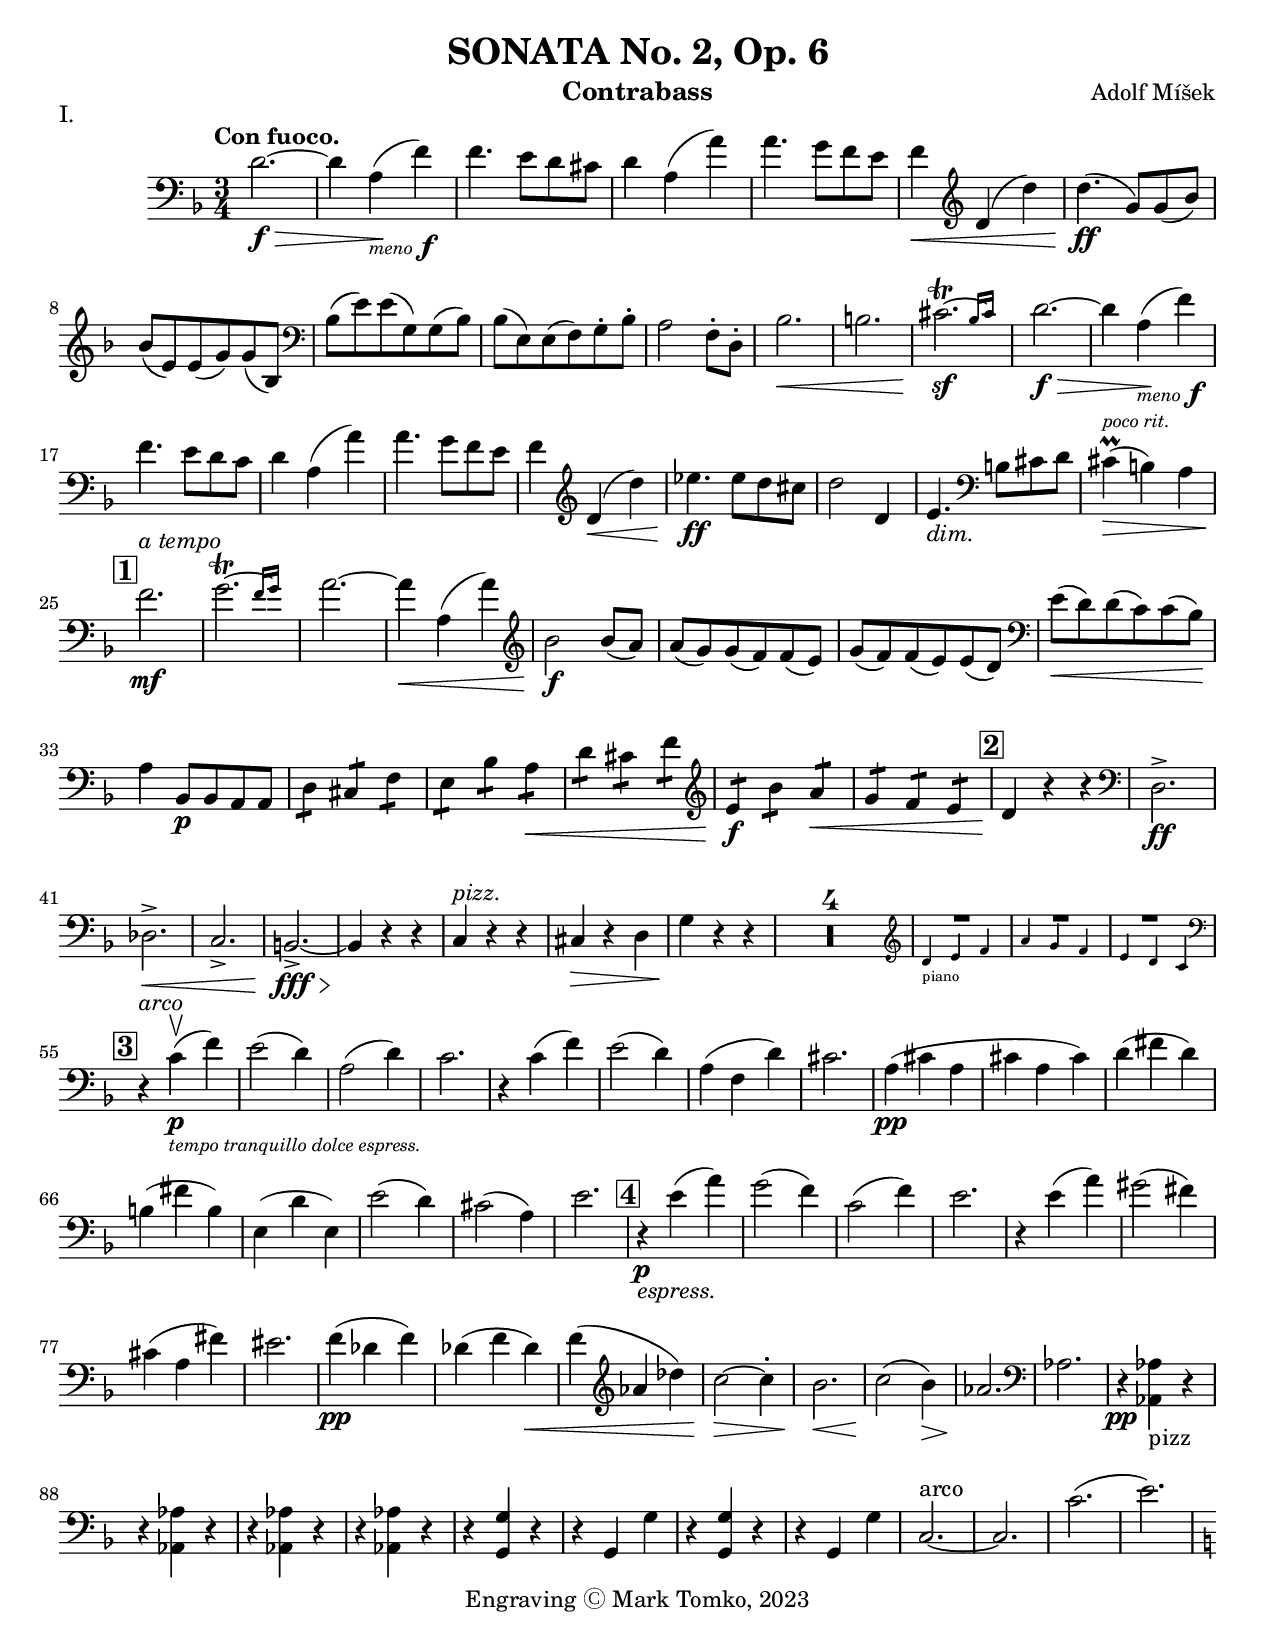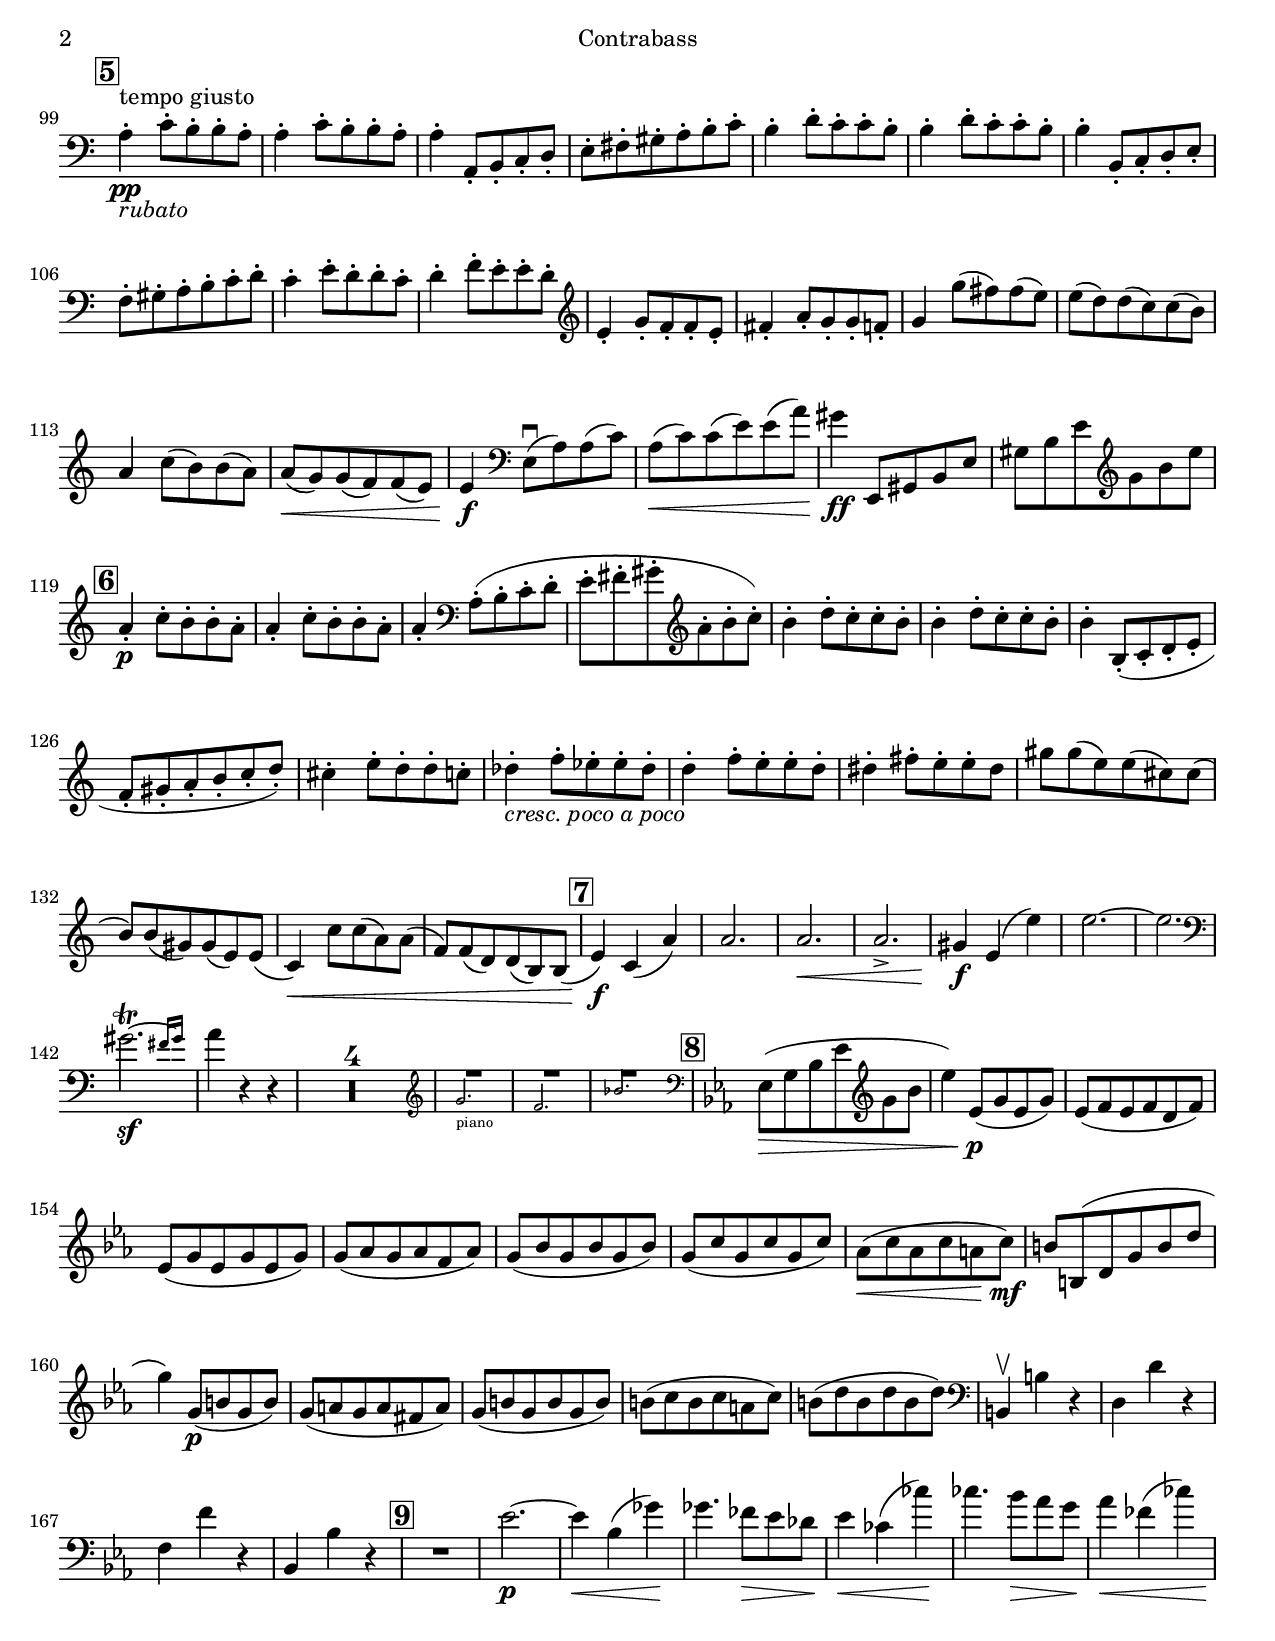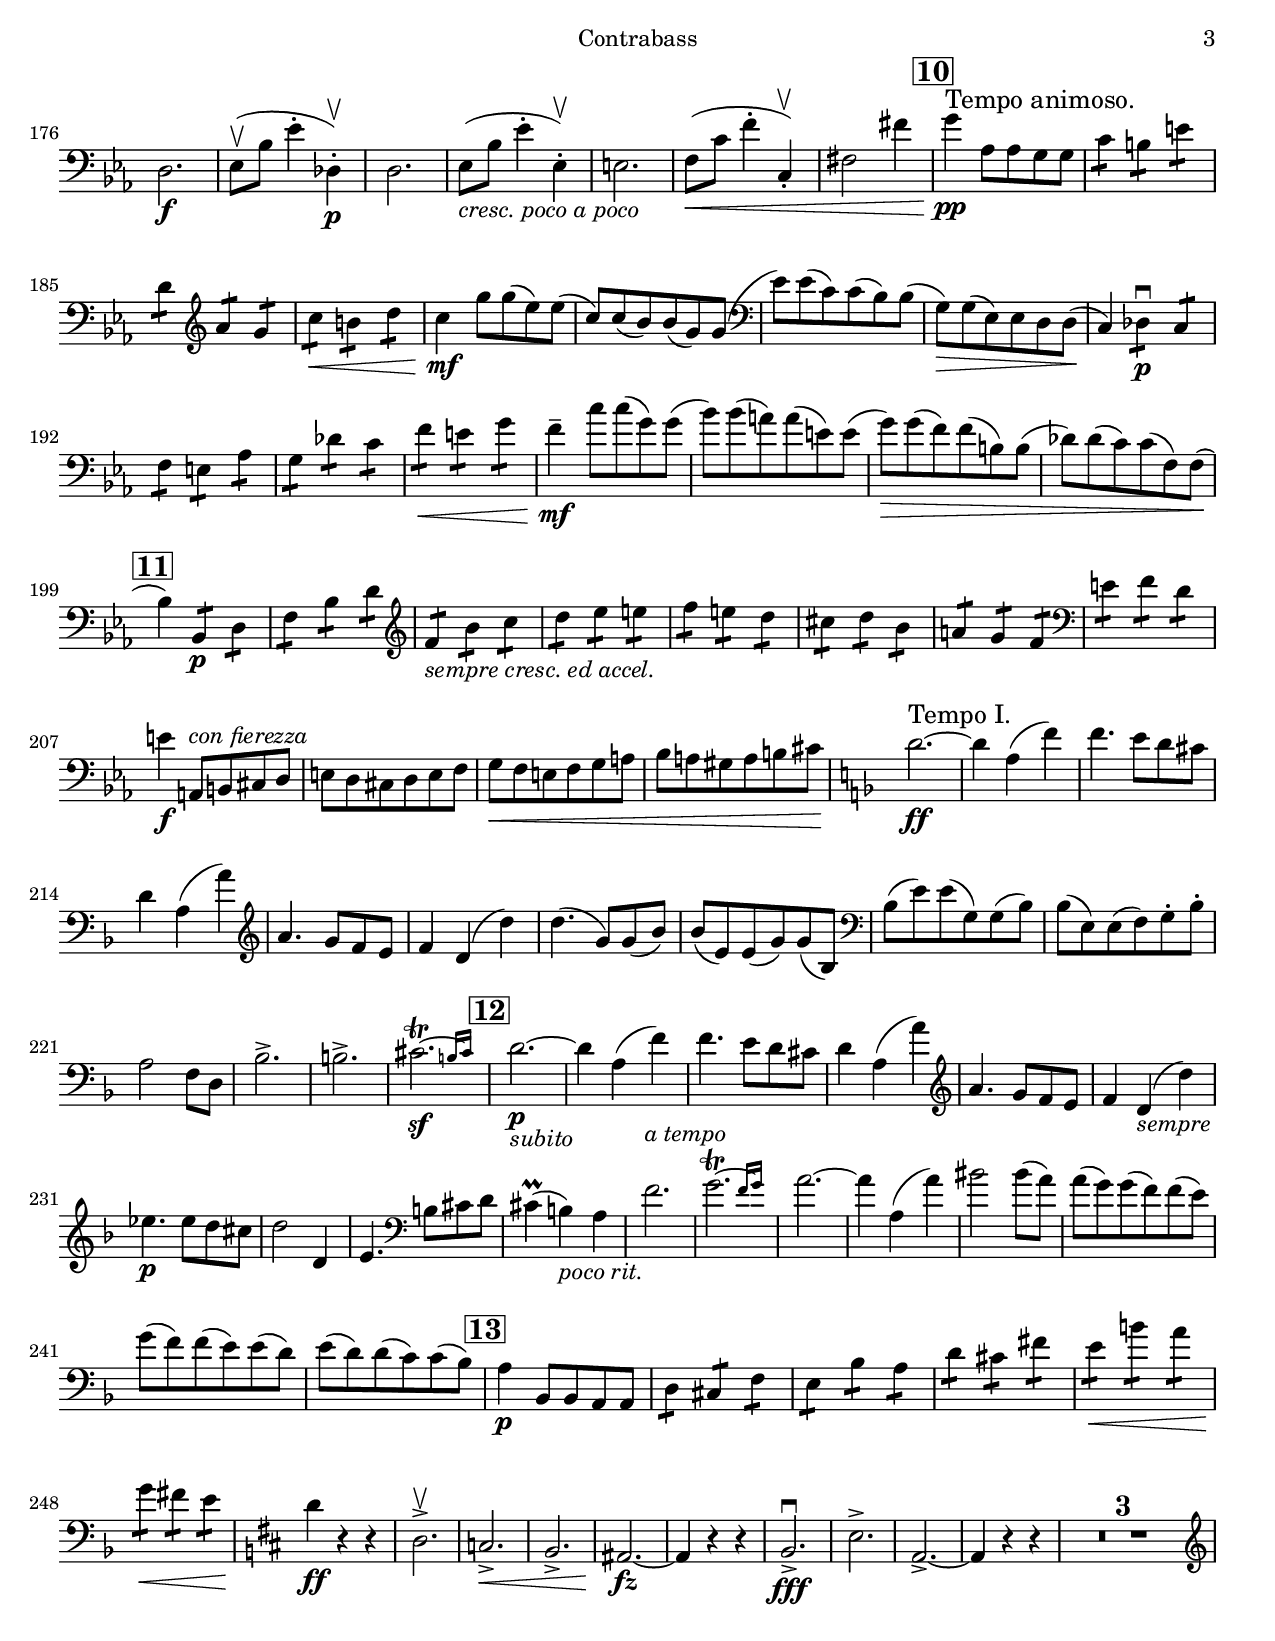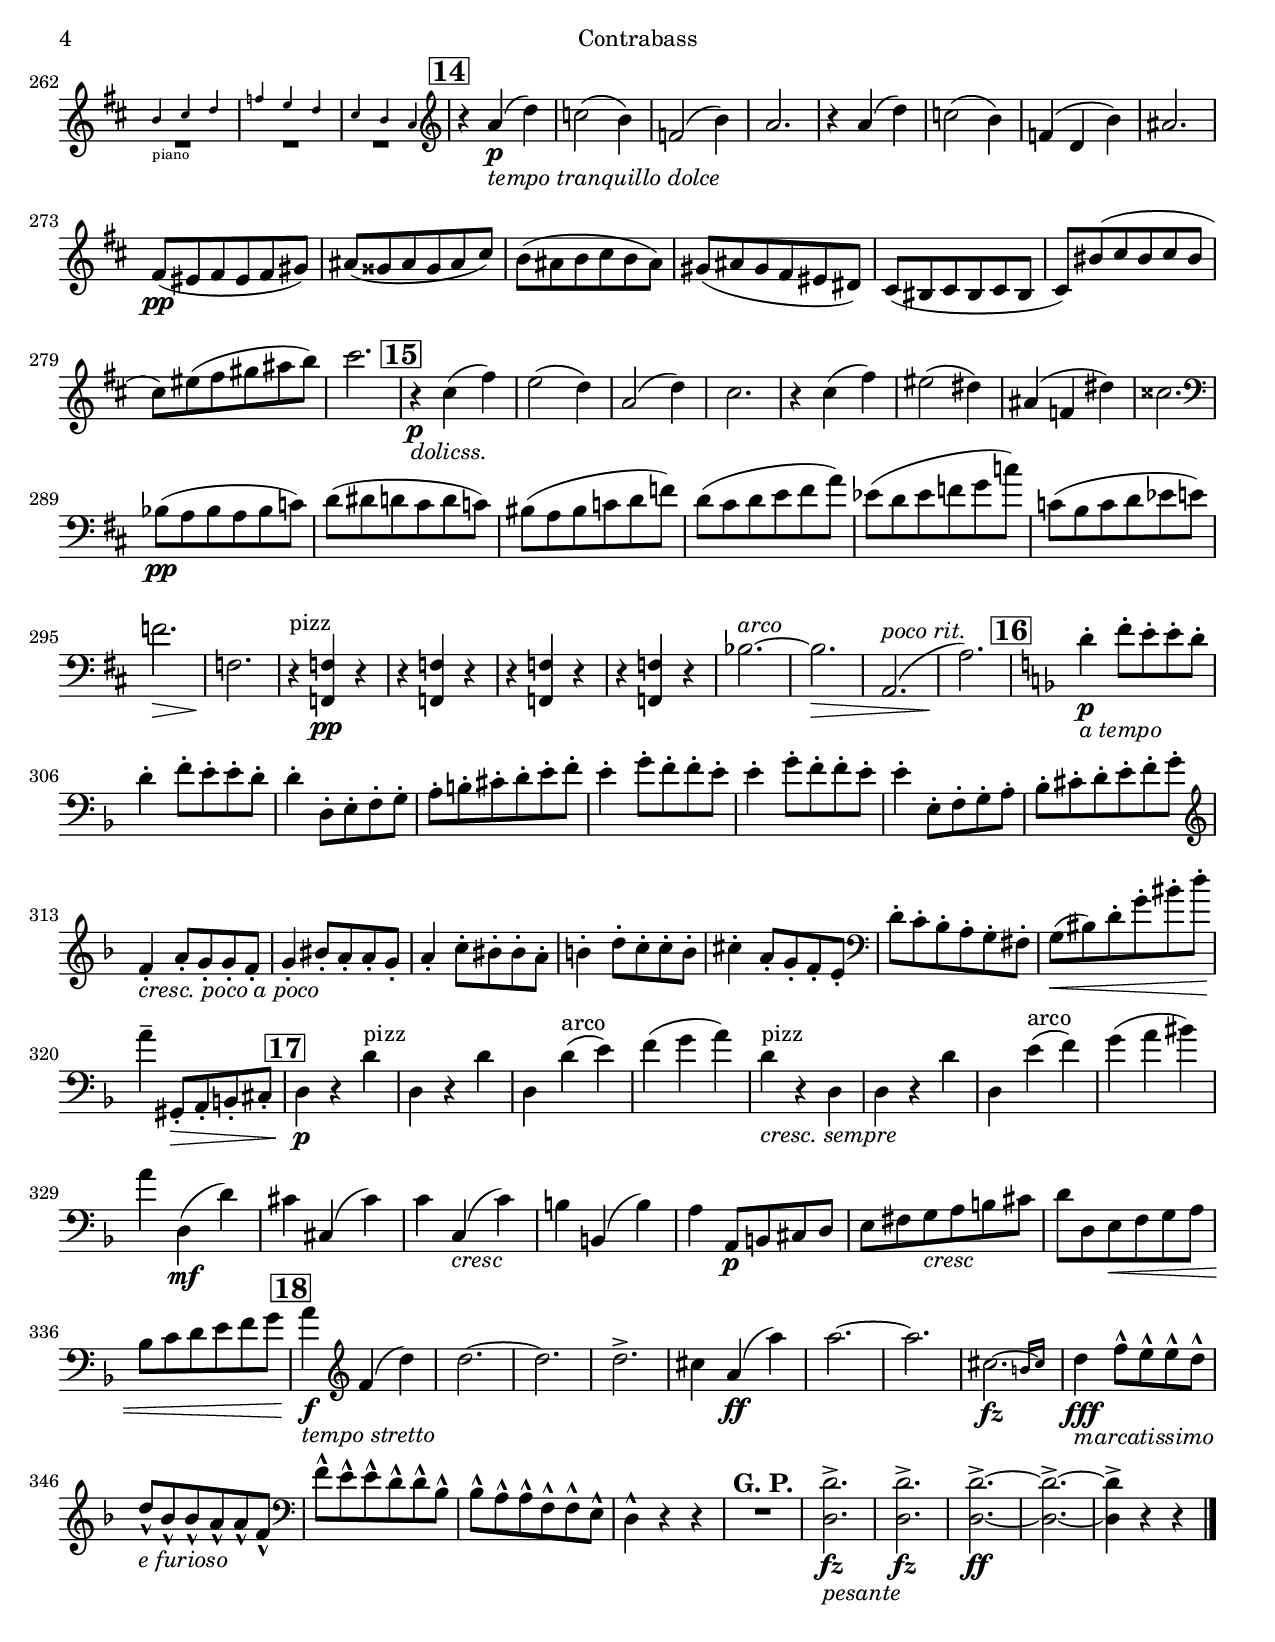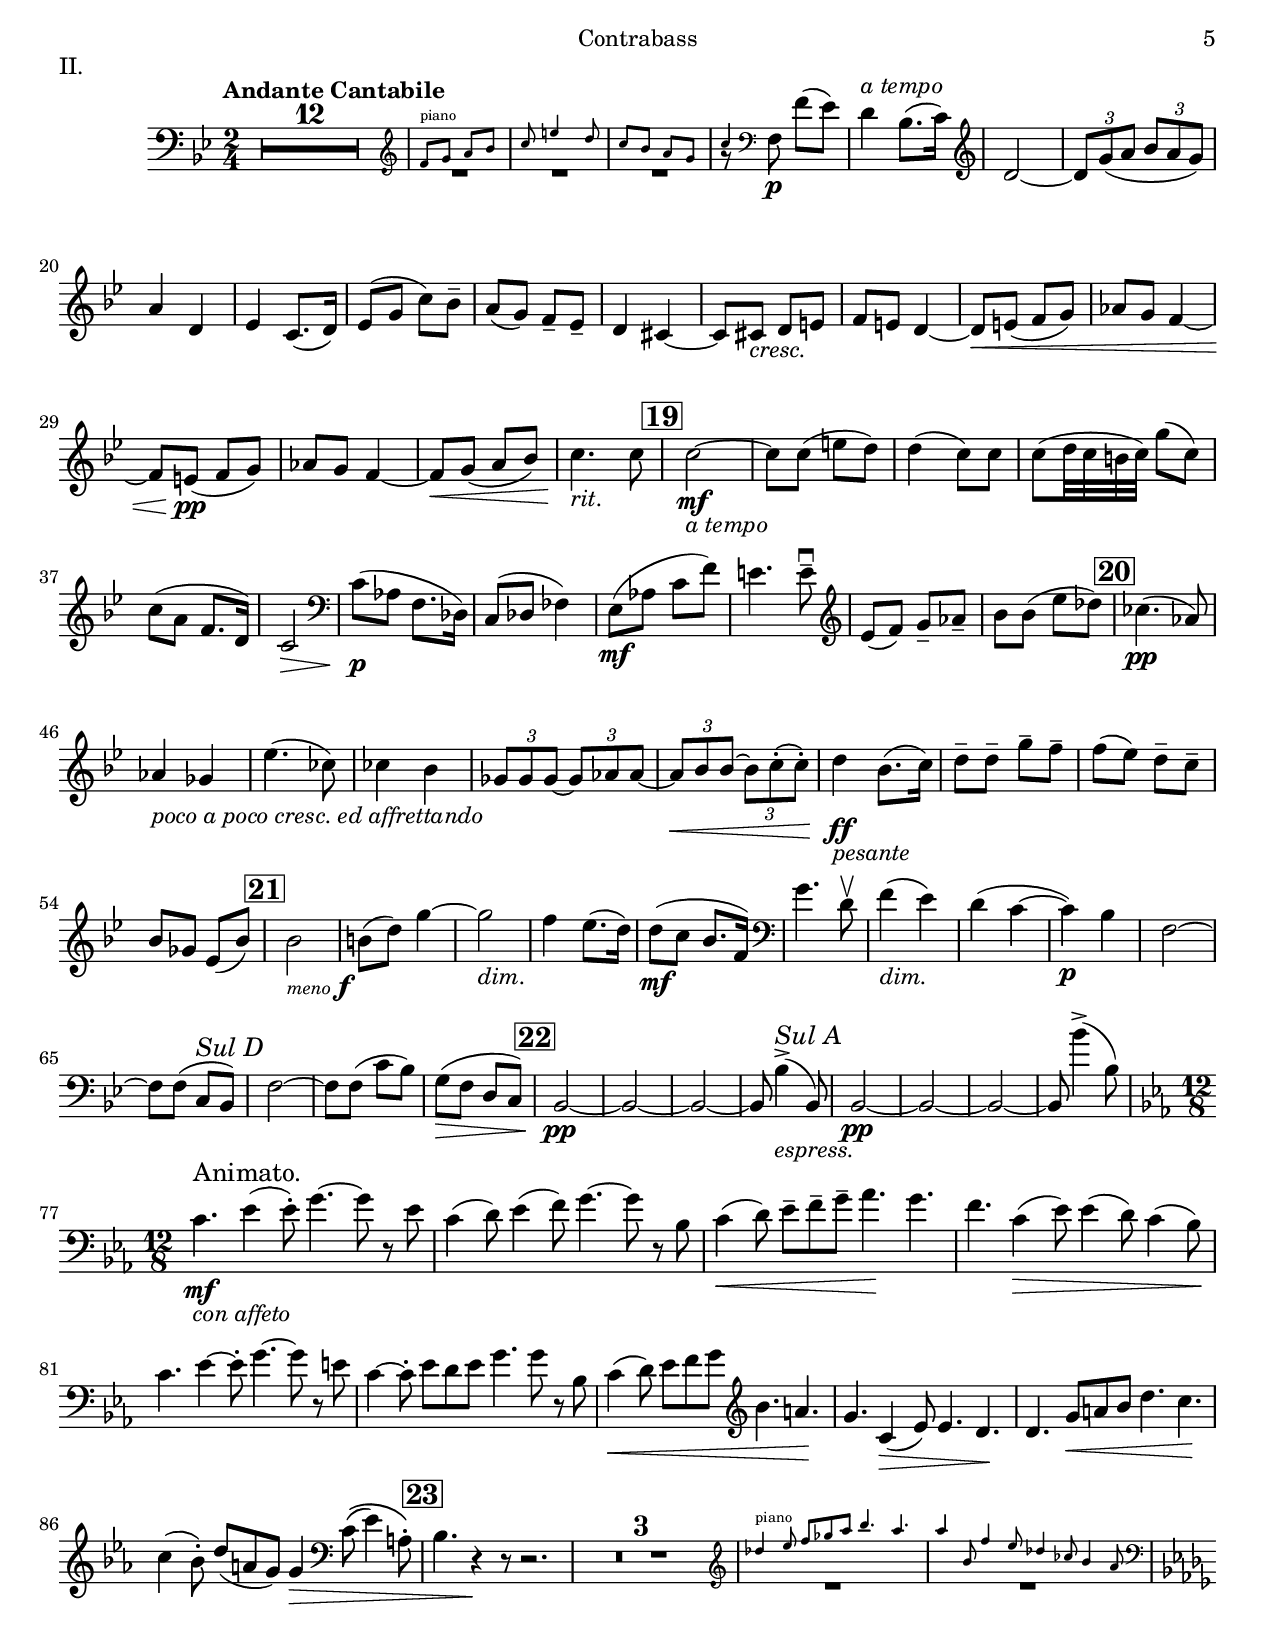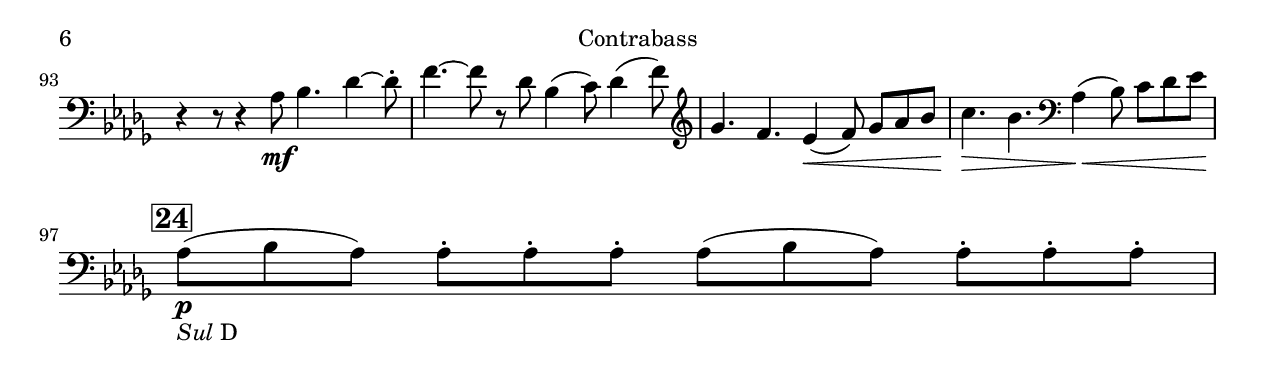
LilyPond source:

\version "2.24.3"

menoF = \markup { \tiny \italic meno \dynamic f }

\header {
  title = "SONATA No. 2, Op. 6"
  composer = "Adolf Míšek"
  instrument = "Contrabass"
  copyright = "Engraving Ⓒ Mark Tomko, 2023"
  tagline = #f
}

\paper {
  #(set-paper-size "letter")
}

\book {
  \score {
    \header {
      piece = "I."
    }
    \new Staff {
      \new Voice {
        \relative {
          \set Score.rehearsalMarkFormatter = #format-mark-box-numbers
          \clef bass
          \time 3/4
          \key d \minor
          \tempo "Con fuoco."

          | d'2.~ \f\>
          | d4 a4_\menoF\! (f'4)
          | f4. e8 d8 cis8
          | d4 a4 (a'4)
          | a4. g8 f8 e8
          | f4\< \clef treble d4 (d'4)
          | d4.\ff (g,8) g8 (bes8) \break
          | bes8 (e,8) e8 (g8) g8 (bes,8)
          | \clef bass bes8 (e8) e8 (g,8) g8 (bes8)
          | bes8 (e,8) e8 (f8) g8-. bes8-.
          | a2 f8-. d8-.
          | bes'2.\<
          | b2.
          | \afterGrace cis2.~\trill\sf{ bes16 [cis] }
          | d2.~\f\>
          | d4 a4_\menoF\! (f'4) \break
          | f4. e8 d8 c8
          | d4 a4 (a'4)
          | a4. g8 f8 e8
          | f4 \clef treble d4\< (d'4)
          | ees4.\ff ees8 d8 cis8
          | d2 d,4
          | e4._\markup {\italic dim. } \clef bass b8 cis8 d8
          | cis4^\markup{ \italic \tiny "poco rit." }\prall\> (b4) a4 \break
          | \mark \default f'2.\mf^\markup { \italic "a tempo" }
          | \afterGrace g2.~\trill { f16 [g] }
          | a2.~
          | a4\< a,4 (a'4)
          | \clef treble bes2\f bes8 (a8)
          | a8 (g8) g8 (f8) f8 (e8)
          | g8 (f8) f8 (e8) e8 (d8)
          | \clef bass e8\< (d8) d8 (c8) c8 (bes8)\! \break
          | a4 bes,8\p bes8 a8 a8
          | \repeat tremolo 2 d8 \repeat tremolo 2 cis8 \repeat tremolo 2 f8
          | \repeat tremolo 2 e8 \repeat tremolo 2 bes'8 \repeat tremolo 2 a8\<
          | \repeat tremolo 2 d8 \repeat tremolo 2 cis8 \repeat tremolo 2 f8
          | \clef treble \repeat tremolo 2 e8\f \repeat tremolo 2 bes'8 \repeat tremolo 2 a8\<
          | \repeat tremolo 2 g8 \repeat tremolo 2 f8 \repeat tremolo 2 e8
          | \mark \default d4\! r4 r4
          | \clef bass d,2.->\ff \break
          | des2.->\<
          | c2.->
          | b2.~->\fff\>
          | b4\! r4 r4
          | c4^\markup { \italic pizz. } r4 r4
          | cis4\> r4 d4
          | g4\! r4 r4
          | \compressMMRests{ R2.*4 }
          |
          <<
            { R2. } \\
            \new CueVoice {
              \cueClef "treble" \stemUp d'4_"piano" e f
            }
          >>
          | <<
            { R2. } \\
            \new CueVoice {
              \stemUp a4 g f
            }
          >>
          | <<
            { R2. } \\
            \new CueVoice {
              \stemUp e4 d c \cueClefUnset
            }
          >> \break
          | \mark \default r4^\markup { \italic arco } c4\p_\markup{ \tiny \italic "tempo tranquillo dolce espress."  }-\upbow (f)
          | e2 (d4)
          | a2 (d4)
          | c2.
          | r4 c (f)
          | e2 (d4)
          | a (f d')
          | cis2.
          | a4 \pp (cis a
          | cis a cis)
          | d (fis d) \break
          | b (fis' b,)
          | e, (d' e,)
          | e'2 (d4)
          | cis2 (a4)
          | e'2.
          | \mark \default r4\p_\markup{ \italic espress. } e4 (a)
          | g2 (f4)
          | c2 (f4)
          | e2.
          | r4 e (a)
          | gis2 (fis4) \break
          | cis (a fis')
          | eis2.
          | f4\pp (des f)
          | des (f des)\<
          | f (\clef treble aes des)
          | c2\>~c4-.
          | bes2.\<
          | c2\! (bes4)\>
          | aes2.\!
          | \clef bass aes,
          | r4\pp <<aes aes,_pizz>> r \break
          | r <<aes' aes,>> r
          | r <<aes' aes,>> r
          | r <<aes' aes,>> r
          | r <<g' g,>> r
          | r g g'
          | r <<g, g'>> r
          | r g, g'
          | c,2.~^arco
          | c2.
          | c'2. (
          | e2.) \pageBreak
          | \mark \default \key c \major a,4-.\pp_\markup{ \italic rubato }^\markup { "tempo giusto" } c8-. b-. b-. a-.
          | a4-. c8-. b-. b-. a-.
          | a4-. a,8-. b-. c-. d-.
          | e-. fis-. gis-. a-. b-. c-.
          | b4-. d8-. c-. c-. b-.
          | b4-. d8-. c-. c-. b-.
          | b4-. b,8-. c-. d-. e-. \break
          | f-. gis-. a-. b-. c-. d-.
          | c4-. e8-. d-. d-. c-.
          | d4-. f8-. e-. e-. d-.
          | \clef treble e4-. g8-. f-. f-. e-.
          | fis4-. a8-. g-. g-. f-.
          | g4 g'8 (fis) fis (e)
          | e8 (d) d (c) c (b) \break
          | a4 c8 (b) b (a)
          | a8\< (g) g (f) f (e)
          | e4\f \clef bass e,8\downbow (a) a (c)
          | a8\< (c) c (e) e (a)
          | gis4\ff e,,8 gis b e
          | gis8 b e \clef treble g b e \break
          | \mark \default a,4-.\p c8-. b-. b-. a-.
          | a4-. c8-. b-. b-. a-.
          | a4-. \clef bass  a,8-. (b-. c-. d-.
          | e8-. fis-. gis-. \clef treble a-. b-. c-.)
          | b4-. d8-. c-. c-. b-.
          | b4-. d8-. c-. c-. b-.
          | b4-. b,8-. (c-. d-. e-. \break
          | f8-. gis-. a-. b-. c-. d-.)
          | cis4-. e8-. d-. d-. c-.
          | des4-._\markup { \italic "cresc. poco a poco"} f8-. ees-. ees-. des-.
          | d4-. f8-. e-. e-. d-.
          | dis4-. fis8-. e-. e-. dis
          | gis8 gis (e) e (cis) cis ( \break
          | b8) b (gis) gis (e) e (
          | c4)\< c'8 c (a) a (
          | f8) f (d) d (b) b (
          | \mark \default e4\f) c (a')
          | a2.
          | a2.\<
          | a2.\accent
          | gis4\f e (e')
          | e2.~
          | e2. \break
          | \clef bass \afterGrace gis,2.~\trill\sf{ fis16 [gis] }
          | a4 r r
          | \compressMMRests{ R2.*4 }
          |
          <<
            { R2. } \\
            \new CueVoice {
              \cueClef "treble" \stemUp g2._"piano"
            }
          >>
          |
          <<
            { R2. } \\
            \new CueVoice {
              \stemUp f2.
            }
          >>
          |
          <<
            { R2. } \\
            \new CueVoice {
              \stemUp bes2. \cueClefUnset
            }
          >>
          | \mark \default \key ees \major ees,,8\> (g bes ees \clef treble g bes
          | ees4) ees,8\p (g ees g)
          | ees8 (f ees f d f) \break
          | ees8 (g ees g ees g)
          | g8 (aes g aes f aes)
          | g8 (bes g bes g bes)
          | g8 (c g c g c)
          | aes8\< (c aes c a c\mf)
          | b8 b, (d g b d \break
          | g4) g,8\p (b g b)
          | g8 (a g a fis a)
          | g8 (b g b g b)
          | b8 (c b c a c)
          | b8 (d b d b d)
          | \clef bass b,,4\upbow b' r
          | d,4 d' r \break
          | f,4 f' r
          | bes,,4 bes' r
          | \mark \default R2.
          | ees2.\p~
          | ees4\< bes (ges') \!
          | ges4. fes8 \> ees des \!
          | ees4\< ces (ces') \!
          | ces4. bes8 \> aes g \!
          | aes4 \< fes (ces') \pageBreak
          | d,,2.\f
          | ees8\upbow (bes' ees4-. des,-.\upbow\p)
          | d2.
          | ees8_\markup { \italic "cresc. poco a poco"} (bes' ees4-. ees,-.\upbow)
          | e2.
          | f8\< (c' f4-. c,-.\upbow)
          | fis2 fis'4
          | \mark \default g4^\markup{ \large "Tempo animoso." }\pp aes,8 aes g g
          | \repeat tremolo 2 c8 \repeat tremolo 2 b8 \repeat tremolo 2 e8 \break
          | \repeat tremolo 2 d8 \clef treble \repeat tremolo 2 aes'8 \repeat tremolo 2 g8
          | \repeat tremolo 2 c8\< \repeat tremolo 2 b \repeat tremolo2 d
          | c4\mf g'8 g (ees) ees (
          | c8) c (bes) bes (g) g (
          | \clef bass ees8) ees (c) c (bes) bes (
          | g8)\> g (ees) ees d d ( \!
          | c4) \repeat tremolo 2 des8\downbow\p \repeat tremolo 2 c8\break
          | \repeat tremolo 2 f8 \repeat tremolo 2 e8 \repeat tremolo 2 aes
          | \repeat tremolo 2 g8 \repeat tremolo 2 des'8 \repeat tremolo 2 c8
          | \repeat tremolo 2 f8\< \repeat tremolo 2 e \repeat tremolo 2 g
          | f4\tenuto\mf c'8 c (g) g (
          | bes8) bes (a) a (e) e (
          | g8)\> g (f) f (b,) b (
          | des8) des (c) c (f,) f ( \! \break
          | \mark \default bes4) \repeat tremolo 2 bes,8\p \repeat tremolo 2 d8
          | \repeat tremolo 2 f8 \repeat tremolo 2 bes8 \repeat tremolo 2 d8
          | \clef treble \repeat tremolo 2 f8_\markup { \italic "sempre cresc. ed accel."} \repeat tremolo 2 bes8 \repeat tremolo 2 c8
          | \repeat tremolo 2 d8 \repeat tremolo 2 ees8 \repeat tremolo 2 e8
          | \repeat tremolo 2 f8 \repeat tremolo 2 e8 \repeat tremolo 2 d8
          | \repeat tremolo 2 cis8 \repeat tremolo 2 d8 \repeat tremolo 2 bes
          | \repeat tremolo 2 a8 \repeat tremolo 2 g8 \repeat tremolo 2 f8
          | \clef bass \repeat tremolo 2 e8 \repeat tremolo 2 f8 \repeat tremolo 2 d8 \break
          | e4\f a,,8^\markup { \italic "con fierezza" } b cis d
          | e8 d cis d e f
          | g8\< f e f g a
          | bes8 a gis a b cis
          | \key d \minor d2.\ff^\markup{ \large "Tempo I." }~
          | d4 a (f')
          | f4. e8 d cis \break
          | d4 a (a')
          | \clef treble a4. g8 f e
          | f4 d (d')
          | d4. (g,8) g (bes)
          | bes8 (e,) e (g) g (bes,)
          | \clef bass bes8 (e) e (g,) g (bes)
          | bes8 (e,) e (f) g-. bes-. \break
          | a2 f8 d8
          | bes'2.\accent
          | b2.\accent
          | \afterGrace cis2.\sf~\trill\sf{ b16 [cis] }
          | \mark \default d2.~\p_\markup { \italic subito }
          | d4 a (f')
          | f4. e8 d cis
          | d4 a (a')
          | \clef treble a4. g8 f e
          | f4 d_\markup { \italic sempre} (d') \break
          | ees4.\p ees8 d cis
          | d2 d,4
          | e4. \clef bass b8 cis d
          | cis4\prall (b_\markup { \italic "poco rit." }) a
          | f'2.^\markup { \italic "a tempo" }
          | \afterGrace g2.~\trill {f16 [g] }
          | a2.~
          | a4 a, (a')
          | bis2 bis8 (a)
          | a8 (g) g (f) f (e) \break
          | g8 (f) f (e) e (d)
          | e (d) d (c) c (bes)
          | \mark \default a4\p bes,8 bes a a
          | \repeat tremolo 2 d8 \repeat tremolo 2 cis8 \repeat tremolo 2 f8
          | \repeat tremolo 2 e8 \repeat tremolo 2 bes'8 \repeat tremolo 2 a8
          | \repeat tremolo 2 d8 \repeat tremolo 2 cis8 \repeat tremolo 2 fis8
          | \repeat tremolo 2 e8\< \repeat tremolo 2 b'8 \repeat tremolo 2 a8 \break
          | \repeat tremolo 2 g8\< \repeat tremolo 2 fis8 \repeat tremolo 2 e8
          | \key d \major d4\ff r r
          | d,2.\accent\upbow
          | c2.\accent\<
          | b2.\accent
          | ais2.~\fz
          | ais4 r r
          | b2.\fff\accent\downbow
          | e2.\accent
          | a,2.~\accent
          | a4 r r
          | \compressMMRests{ R2.*3 } \clef treble \pageBreak
          |
          <<
            \new CueVoice {
              \stemUp b''4_"piano" cis d
            } \\
            { R2. }
          >>
          |
          <<
            \new CueVoice {
              \stemUp f4 e d
            } \\
            { R2. }
          >>
          |
          <<
            \new CueVoice {
              \stemUp cis4 b a
            } \\
            { R2. }
          >>
          | \mark \default \set Staff.forceClef = ##t \clef treble r4 a\p_\markup { \italic "tempo tranquillo dolce" } (d)
          | c2 (b4)
          | f2 (b4)
          | a2.
          | r4 a (d)
          | c2 (b4)
          | f4 (d b')
          | ais2. \break
          | fis8\pp (eis fis eis fis gis)
          | ais8 (gisis ais gisis ais cis)
          | b8 (ais b cis b ais)
          | gis8 (ais gis fis eis dis)
          | cis8 (bis cis bis cis bis
          | cis8) bis' (cis bis cis bis \break
          | cis8) eis (fis gis ais b)
          | cis2.
          | \mark \default r4\p_\markup { \italic dolicss. } cis, (fis)
          | e2 (d4)
          | a2 (d4)
          | cis2.
          | r4 cis (fis)
          | eis2 (dis4)
          | ais (f dis')
          | cisis2.\break
          | \clef bass bes,8\pp (a bes a bes c)
          | d8 (dis d cis d c)
          | bis8 (a bis c d f)
          | d8 (cis d e fis a)
          | ees8 (d ees f g c)
          | c,8 (b c d ees e) \break
          | f2.\>
          | f,2.\!
          | r4^pizz << f f,\pp >> r
          | r4 << f' f, >> r
          | r4 << f' f, >> r
          | r4 << f' f, >> r
          | bes'2.~^\markup { \italic arco }
          | bes2.\>
          | a,2.^\markup {\italic "poco rit."} (
          | a'2.)\!
          | \key d \minor \mark \default d4-.\p_\markup { \italic "a tempo" } f8-. e-. e-. d-.\break
          | d4-. f8-. e-. e-. d-.
          | d4-. d,8-. e-. f-. g-.
          | a-. b-. cis-. d-. e-. f-.
          | e4-. g8-. f-. f-. e-.
          | e4-. g8-. f-. f-. e-.
          | e4-. e,8-. f-. g-. a-.
          | bes8-. cis-. d-. e-. f-. g-.\break
          | \clef treble f4-._\markup { \italic "cresc. poco a poco " } a8-. g-. g-. f-.
          | g4-. bis8-. a-. a-. g-.
          | a4-. c8-. bis-. bis-. a-.
          | b4-. d8-. c-. c-. b-.
          | cis4-. a8-. g-. f-. e-.
          | \clef bass d8-. c-. bes-. a-. g-. fis-.
          | g8\< (bis) d-. g-. bis-. d-.\! \break
          | a4\tenuto gis,,8-.\> a-. b-. cis-.
          | \mark \default d4\p r d'^pizz
          | d,4 r d'
          | d,4 d'^arco (e)
          | f4 (g a)
          | d,4^pizz_\markup { \italic "cresc. sempre" } r d,
          | d4 r d'
          | d,4 e'^arco (f)
          | g4 (a bis) \break
          | a4 d,,\mf (d')
          | cis4 cis,4 (cis'4)
          | c4 c,_\markup { \italic cresc } (c')
          | b4 b, (b')
          | a4 a,8\p b cis d
          | e8 fis g_\markup { \italic cresc } a b cis
          | d8 d,8 e\< f g a \break
          | bes8 c d e f g
          | \mark \default a4\f_\markup { \italic "tempo stretto"} \clef treble f (d')
          | d2.~
          | d2.
          | d2.\accent
          | cis4 a\ff (a')
          | a2.~
          | a2.
          | \afterGrace cis,~\fz { b16 [cis] }
          | d4\fff_\markup { \italic "marcatissimo" } f8\marcato e\marcato e\marcato d\marcato \break
          | d8\marcato_\markup { \italic "e furioso" } bes\marcato bes\marcato a\marcato a\marcato f\marcato
          | \clef bass f8\marcato e\marcato e\marcato d\marcato d\marcato bes\marcato
          | bes8\marcato a\marcato a\marcato f\marcato f\marcato e\marcato
          | d4\marcato r r
          | R2.^\markup { \large \bold "G. P."}
          | <<d2.\fz_\markup { \italic "pesante" } d'\accent>>
          | <<d,2.\fz d'\accent>>
          | <<d,2.\ff~ d'\accent~>>
          | <<d,2.~ d'\accent~>>
          | <<d,4 d'\accent>> r r \fine
        }
      }
    }
  }

  \score {
    \header {
      piece = "II."
    }
    \new Staff {
      \new Voice {
        \relative {
          \set Score.rehearsalMarkFormatter = #format-mark-box-numbers
          \clef bass
          \time 2/4
          \key bes \major
          \tempo "Andante Cantabile"
          | \compressMMRests{ R2*12 }
          | <<
            \new CueVoice {
              \cueClef "treble" \stemUp f'8^"piano" g a bes
            } \\
            {  R2 }
          >>
          | <<
            \new CueVoice {
              \stemUp c8 e4 d8
            } \\
            { R2 }
          >>
          | <<
            \new CueVoice {
              \stemUp c8 bes a g
            } \\
            { R2 }
          >>
          | <<
            { g8\rest \cueClefUnset f,\p f' (ees) }
            \new CueVoice {
              \stemUp c'4 s
            }
          >>
          | d,4^\markup { \italic "a tempo" } bes8. (c16)
          | \clef treble d2~
          | \tuplet 3/2 { d8 g (a } \tuplet 3/2 { bes a g) } \break
          | a4 d,
          | ees4 c8. (d16)
          | ees8 (g c) bes\tenuto
          | a8 (g) f\tenuto ees\tenuto
          | d4 cis~
          | cis8 cis_\markup { \italic cresc. } d e
          | f8 e d4~
          | d8\< e (f g)
          | aes8 g f4~ \break
          | f8 e\pp (f g)
          | aes8 g f4~
          | f8\< g (a bes)
          | c4.\!_\markup {\italic rit.} c8
          | \mark #19 c2~\mf_\markup {\italic "a tempo" }
          | c8 c (e d)
          | d4 (c8) c
          | c8 (d32 c b c) g'8 (c,) \break
          | c8 (a f8. d16)
          | c2\>
          | \clef bass c8\p (aes f8. des16)
          | c8 (des fes4)
          | ees8\mf (aes c f)
          | e4. e8\tenuto\downbow
          | \clef treble ees8 (f) g\tenuto aes\tenuto
          | bes8 bes8 (ees des)
          | \mark \default ces4.\pp (aes8) \break
          | aes4_\markup { \italic "poco a poco cresc. ed affrettando" } ges
          | ees'4. (ces8)
          | ces4 bes
          | \tuplet 3/2 { ges8 ges ges~ } \tuplet 3/2 { ges8 aes aes~ }
          | \tuplet 3/2 { aes8\< bes bes~ } \tuplet 3/2 { bes8 c-. (c-.) }
          | d4\ff_\markup { \italic pesante } bes8. (c16)
          | d8\tenuto d\tenuto g\tenuto f\tenuto
          | f8 (ees) d\tenuto c\tenuto \break
          | bes8 ges ees (bes')
          | \mark \default bes2_\menoF
          | b8 (d) g4~
          | g2_\markup {\italic "dim." }
          | f4 ees8. (d16)
          | d8\mf (c bes8. f16)
          | \clef bass g4. d8\upbow
          | f4_\markup{ \italic "dim." } (ees)
          | d4 (c~
          | c4\p) bes
          | f2~
          | f8 f (c^\markup { \italic \large "Sul D" } bes)
          | f'2~
          | f8 f (c' bes)
          | g8\> (f d c)
          | \mark \default bes2~\pp
          | bes2~
          | bes2~
          | bes8 bes'4\accent^\markup { \italic \large "Sul A" }_\markup{ \italic espress. } (bes,8)
          | bes2~\pp
          | bes2~
          | bes2~
          | bes8 bes''4\accent (bes,8) \break
          | \time 12/8 \key c \minor c4._\markup { \italic "con affeto" }^\markup { \large Animato. }\mf ees4 (ees8-.) g4.~ g8 r8 ees8
          | c4 (d8) ees4 (f8) g4.~ g8 r bes,
          | c4\< (d8) ees\tenuto f\tenuto g\tenuto aes4.\! g4.
          | f4. c4\> (ees8) ees4 (d8) c4 (bes8)\! \break
          | c4. ees4~ ees8-. g4.~ g8 r e
          | c4~ c8-. ees8 d ees g4. g8 r bes,
          | c4\< (d8) ees f g \clef treble bes4. a4.\!
          | g4. c,4\> (ees8) ees4. d4.\!
          | d4. g8\< a bes d4. c4.\! \break
          | c4 (bes8-.) d (a g) g4\> \clef bass c,8 \((ees4) a,8-.\)
          | \mark \default bes4. r4\! r8 r2.
          | \compressMMRests{ R1.*3 }
          | <<
            \new CueVoice {
              \cueClef "treble" \stemUp des'4^"piano" ees8 f ges aes bes4. aes4.
            } \\
            { R1. }
          >>
          | <<
            \new CueVoice {
              \stemUp aes4 bes,8 f'4 ees8 des4 ces8 bes4 aes8 \cueClefUnset
            } \\
            { R1.} 
          >> \pageBreak
          | \key bes \minor r4 r8 r4 aes,8\mf bes4. des4~ des8-.
          | f4.~ f8 r8 des8 bes4 (c8) des4 (f8)
          | \clef treble ges4. f4. ees4\< (f8) ges8 aes bes
          | c4.\> bes4. \clef bass aes,4\< (bes8) c des ees \break
          | \mark \default aes,8_\markup { \italic Sul D }\p (bes aes) aes-. aes-. aes-. aes (bes aes) aes-. aes-. aes-.
        }
      }
    }
  }

}
